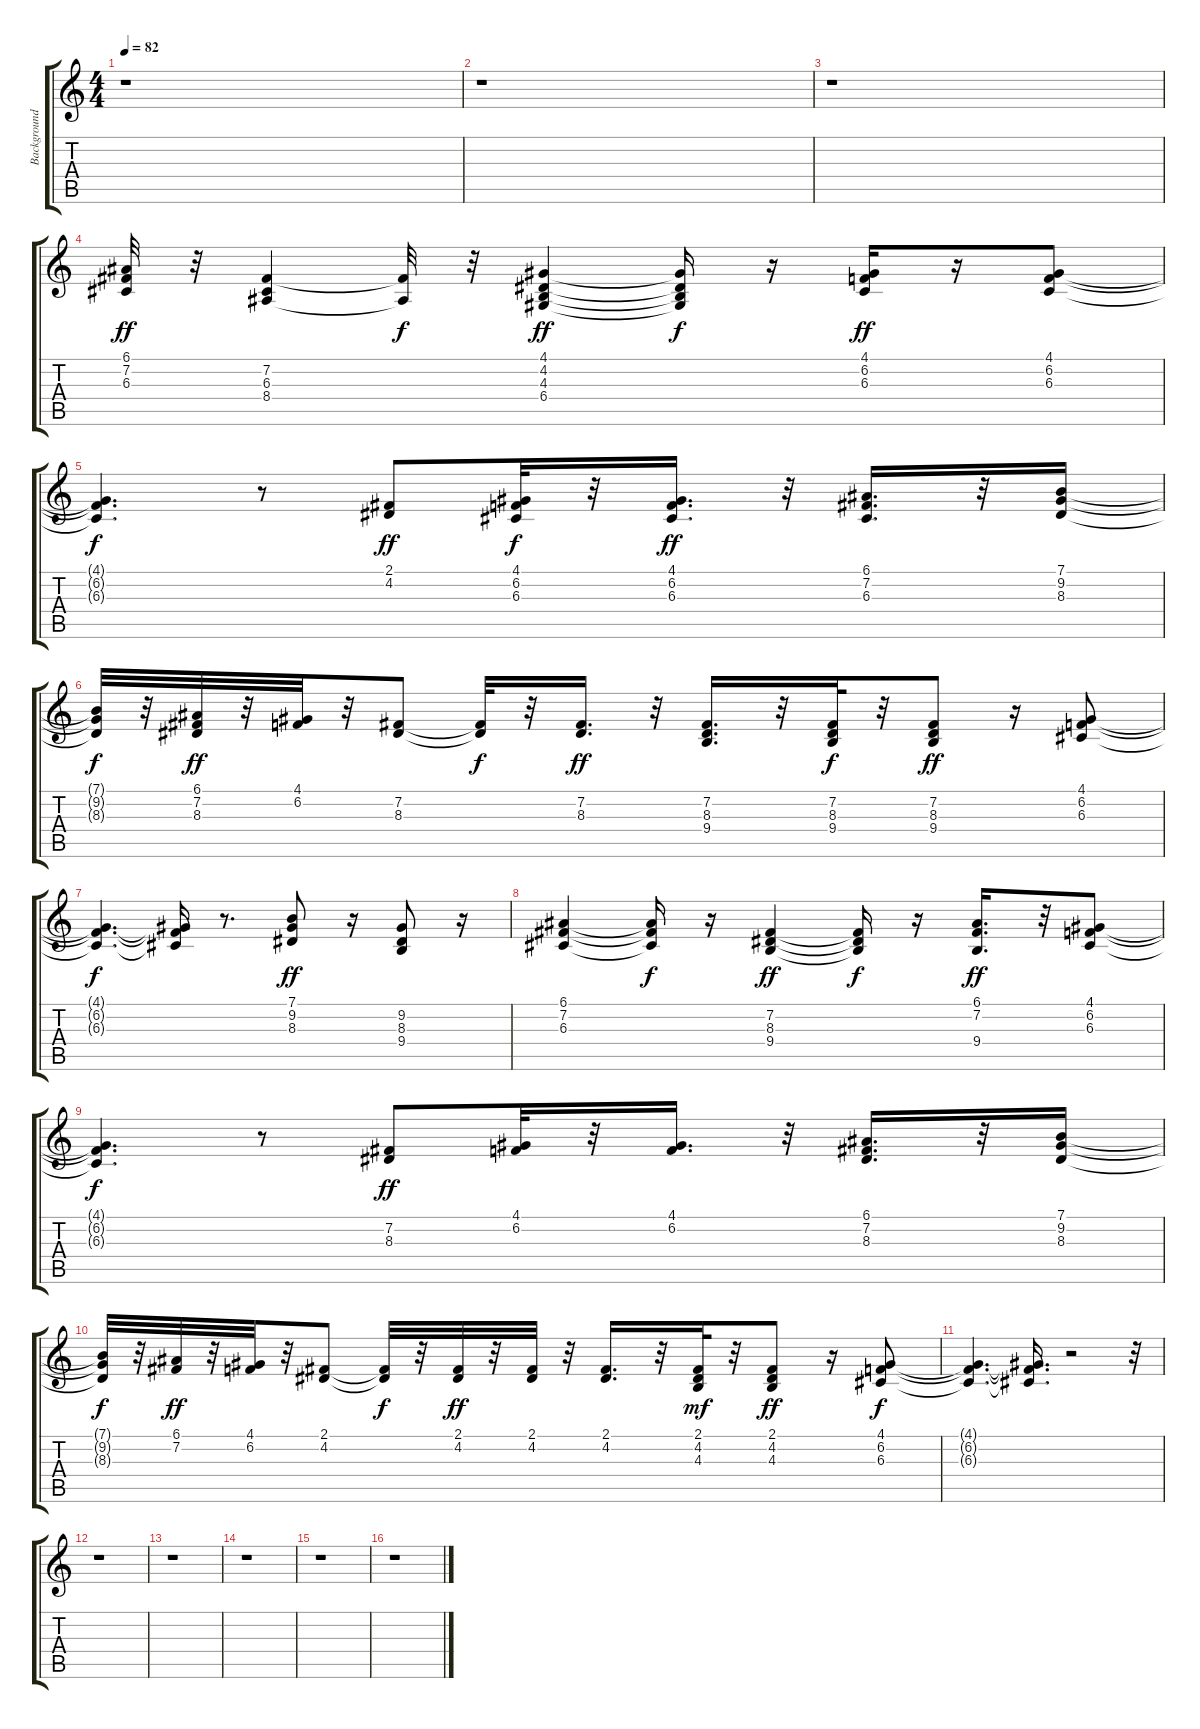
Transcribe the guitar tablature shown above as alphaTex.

\track ("Background Vocals" "Background") {instrument choiraahs}
\staff {score tabs}
\tuning (E4 B3 G3 D3 A2 E2) {hide}
\ts (4 4)
\tempo 82
\clef g2
\ks c
r.1{dy ff} |
r.1 |
r.1 |
(6.1 7.2 6.3).32 r.32 (7.2 6.3 8.4).4 (7.2{t} 8.4{t}).32{dy f} r.32 (4.1 4.2 4.3 6.4).4{dy ff} (4.1{t} 4.2{t} 4.3{t} 6.4{t}).16{dy f} r.16 (4.1 6.2 6.3).16{dy ff} r.16 (4.1 6.2 6.3).8 |
(4.1{t} 6.2{t} 6.3{t}).4{d dy f} r.8 (2.1 4.2).8{dy ff} (4.1 6.2 6.3).32{dy f} r.32 (4.1 6.2 6.3).16{d dy ff} r.32 (6.1 7.2 6.3).16{d} r.32 (7.1 9.2 8.3).16 |
(7.1{t} 9.2{t} 8.3{t}).32{dy f} r.32 (6.1 7.2 8.3).32{dy ff} r.32 (4.1 6.2).32 r.32 (7.2 8.3).8 (7.2{t} 8.3{t}).32{dy f} r.32 (7.2 8.3).16{d dy ff} r.32 (7.2 8.3 9.4).16{d} r.32 (7.2 8.3 9.4).32{dy f} r.32 (7.2 8.3 9.4).8{dy ff} r.16 (4.1 6.2 6.3).8 |
(4.1{t} 6.2{t} 6.3{t}).4{d dy f} (4.1{t} 6.2{t} 6.3{t}).16 r.8{d} (7.1 9.2 8.3).8{dy ff} r.16 (9.2 8.3 9.4).8 r.16 |
(6.1 7.2 6.3).4 (6.1{t} 7.2{t} 6.3{t}).16{dy f} r.16 (7.2 8.3 9.4).4{dy ff} (7.2{t} 8.3{t} 9.4{t}).16{dy f} r.16 (6.1 7.2 9.4).16{d dy ff} r.32 (4.1 6.2 6.3).8 |
(4.1{t} 6.2{t} 6.3{t}).4{d dy f} r.8 (7.2 8.3).8{dy ff} (4.1 6.2).32 r.32 (4.1 6.2).16{d} r.32 (6.1 7.2 8.3).16{d} r.32 (7.1 9.2 8.3).16 |
(7.1{t} 9.2{t} 8.3{t}).32{dy f} r.32 (6.1 7.2).32{dy ff} r.32 (4.1 6.2).32 r.32 (2.1 4.2).8 (2.1{t} 4.2{t}).32{dy f} r.32 (2.1 4.2).32{dy ff} r.32 (2.1 4.2).32 r.32 (2.1 4.2).16{d} r.32 (2.1 4.2 4.3).32{dy mf} r.32 (2.1 4.2 4.3).8{dy ff} r.16 (4.1 6.2 6.3).8{dy f} |
(4.1{t} 6.2{t} 6.3{t}).4{d} (4.1{t} 6.2{t} 6.3{t}).16{d} r.2 r.32 |
r.1 |
r.1 |
r.1 |
r.1 |
r.1
